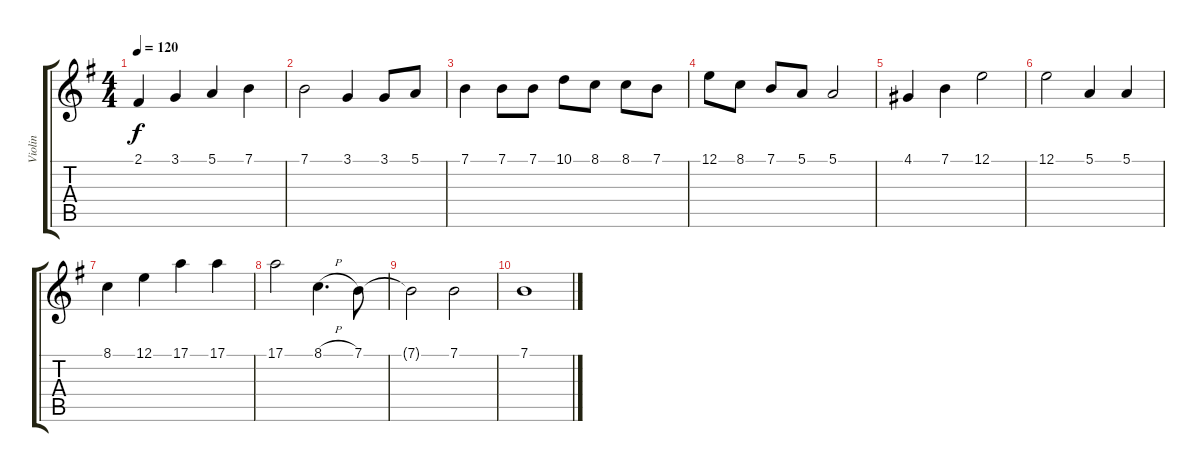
\track ("Violin" "Violin") {instrument violin}
\staff {score tabs}
\tuning (E4 B3 G3 D3 A2 E2) {hide}
\ts (4 4)
\tempo 120
\clef g2
\ks g
2.1.4{dy f} 3.1.4 5.1.4 7.1.4 |
7.1.2 3.1.4 3.1.8 5.1.8 |
7.1.4 7.1.8 7.1.8 10.1.8 8.1.8 8.1.8 7.1.8 |
12.1.8 8.1.8 7.1.8 5.1.8 5.1.2 |
4.1.4 7.1.4 12.1.2 |
12.1.2 5.1.4 5.1.4 |
8.1.4 12.1.4 17.1.4 17.1.4 |
17.1.2 8.1{h}.4{d} 7.1.8 |
7.1{t}.2 7.1.2 |
7.1.1
